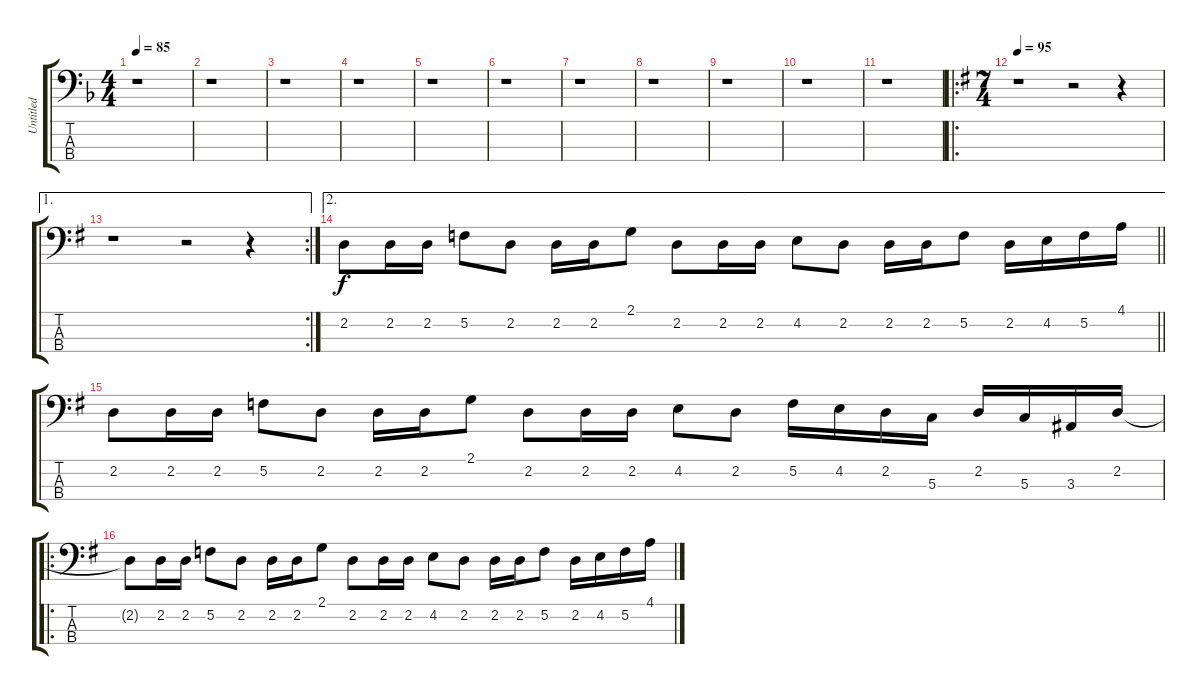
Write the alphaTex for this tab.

\track ("Untitled" "Untitled") {instrument electricbassfinger}
\staff {score tabs}
\tuning (F2 C2 G1 D1) {hide}
\ts (4 4)
\tempo 85
\clef f4
\ks f
r.1{dy f instrument electricbassfinger} |
r.1 |
r.1 |
r.1 |
r.1 |
r.1 |
r.1 |
r.1 |
r.1 |
r.1 |
r.1 |
\ro
\ts (7 4)
\tempo 95
\ks g
r.1 r.2 r.4 |
\ae 1
\rc 2
r.1 r.2 r.4 |
\ae 2
\barLineRight lightlight
2.2.8 2.2.16 2.2.16 5.2.8 2.2.8 2.2.16 2.2.16 2.1.8 2.2.8 2.2.16 2.2.16 4.2.8 2.2.8 2.2.16 2.2.16 5.2.8 2.2.16 4.2.16 5.2.16 4.1.16 |
2.2.8 2.2.16 2.2.16 5.2.8 2.2.8 2.2.16 2.2.16 2.1.8 2.2.8 2.2.16 2.2.16 4.2.8 2.2.8 5.2.16 4.2.16 2.2.16 5.3.16 2.2.16 5.3.16 3.3.16 2.2.16 |
\ro
2.2{t}.8 2.2.16 2.2.16 5.2.8 2.2.8 2.2.16 2.2.16 2.1.8 2.2.8 2.2.16 2.2.16 4.2.8 2.2.8 2.2.16 2.2.16 5.2.8 2.2.16 4.2.16 5.2.16 4.1.16
